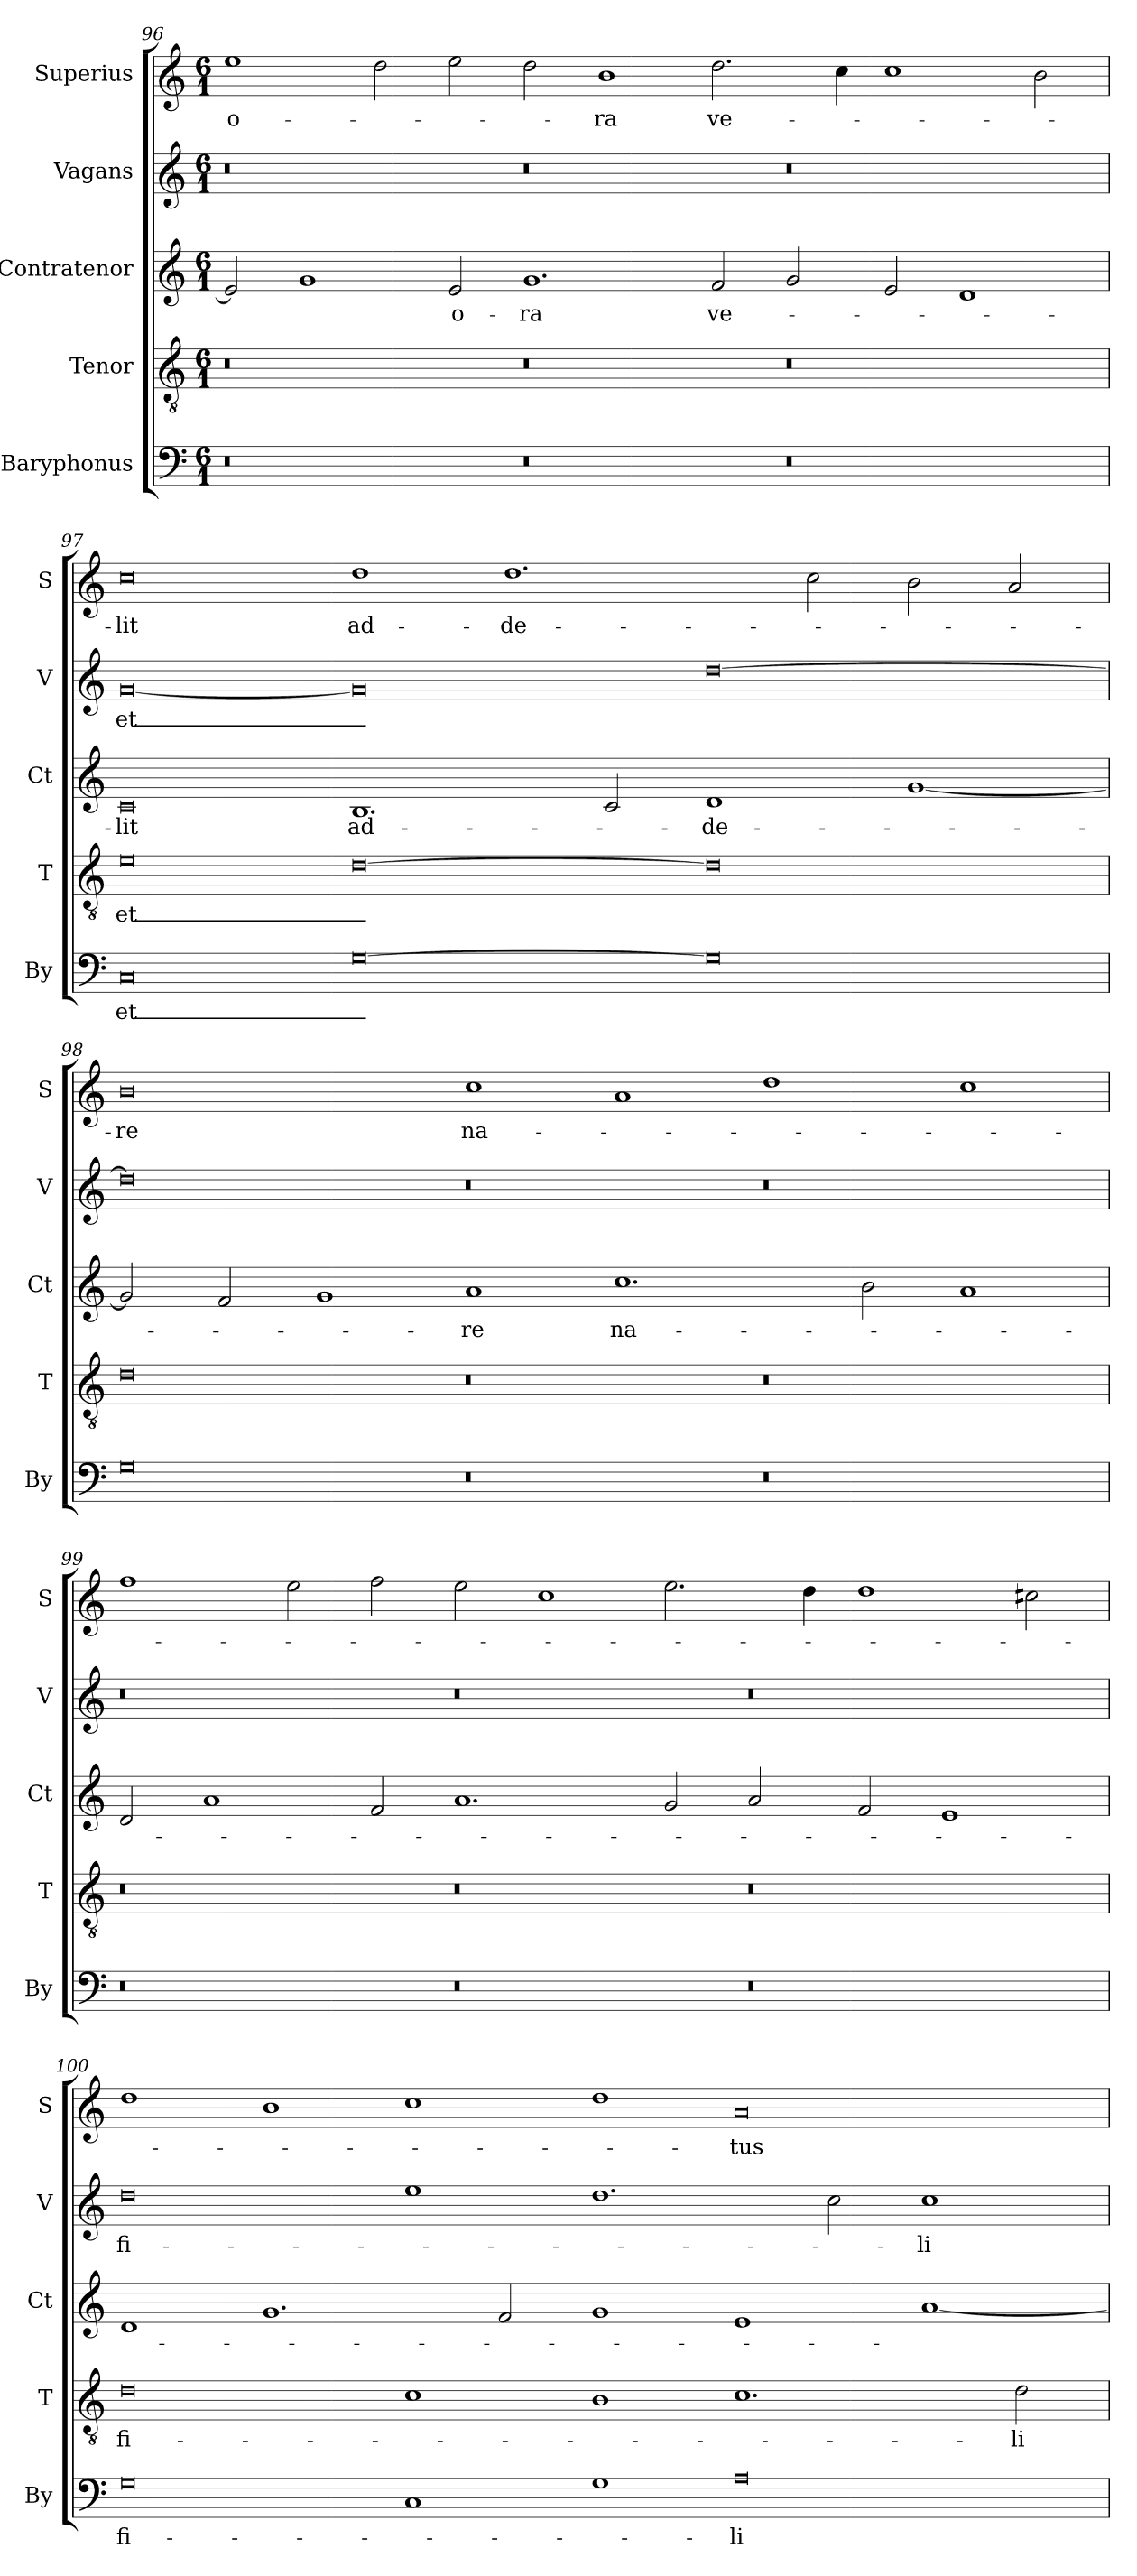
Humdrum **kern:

**kern	**text	**kern	**text	**kern	**text	**kern	**text	**kern	**text
*part5	*part5	*part4	*part4	*part3	*part3	*part2	*part2	*part1	*part1
*staff5	*staff5	*staff4	*staff4	*staff3	*staff3	*staff2	*staff2	*staff1	*staff1
*I"Baryphonus	*	*I"Tenor	*	*I"Contratenor	*	*I"Vagans	*	*I"Superius	*
*I'By	*	*I'T	*	*I'Ct	*	*I'V	*	*I'S	*
*clefF4	*	*clefGv2	*	*clefG2	*	*clefG2	*	*clefG2	*
*k[]	*	*k[]	*	*k[]	*	*k[]	*	*k[]	*
*M6/1	*	*M6/1	*	*M6/1	*	*M6/1	*	*M6/1	*
=96	=96	=96	=96	=96	=96	=96	=96	=96	=96
0r	.	0r	.	2e/]	_	0r	.	1ee	o-
.	.	.	.	1g	_	.	.	.	.
.	.	.	.	.	.	.	.	2dd\	.
.	.	.	.	2e/	o-	.	.	2ee\	.
0r	.	0r	.	1.g	-ra	0r	.	2dd\	.
.	.	.	.	.	.	.	.	1b	-ra
.	.	.	.	2f/	ve-	.	.	2.dd\	ve-
0r	.	0r	.	2g/	.	0r	.	.	.
.	.	.	.	.	.	.	.	4cc\	.
.	.	.	.	2e/	.	.	.	1cc	.
.	.	.	.	1d	.	.	.	.	.
.	.	.	.	.	.	.	.	2b\	.
=97	=97	=97	=97	=97	=97	=97	=97	=97	=97
0C	et_	0e	et_	0c	-lit	[0g	et_	0cc	-lit
[0G	_	[0d	_	1.B	ad-	0g]	_	1dd	ad-
.	.	.	.	.	.	.	.	1.dd	-de-
.	.	.	.	2c/	.	.	.	.	.
0G]	_	0d]	_	1d	-de-	[0dd	_	.	.
.	.	.	.	.	.	.	.	2cc\	.
.	.	.	.	[1g	.	.	.	2b\	.
.	.	.	.	.	.	.	.	2a/	.
=98	=98	=98	=98	=98	=98	=98	=98	=98	=98
0G	_	0d	_	2g/]	.	0dd]	_	0b	-re
.	.	.	.	2f/	.	.	.	.	.
.	.	.	.	1g	.	.	.	.	.
0r	.	0r	.	1a	-re	0r	.	1cc	na-
.	.	.	.	1.cc	na-	.	.	1a	.
0r	.	0r	.	.	.	0r	.	1dd	.
.	.	.	.	2b\	.	.	.	.	.
.	.	.	.	1a	.	.	.	1cc	.
=99	=99	=99	=99	=99	=99	=99	=99	=99	=99
0r	.	0r	.	2d/	.	0r	.	1ff	.
.	.	.	.	1a	.	.	.	.	.
.	.	.	.	.	.	.	.	2ee\	.
.	.	.	.	2f/	.	.	.	2ff\	.
0r	.	0r	.	1.a	.	0r	.	2ee\	.
.	.	.	.	.	.	.	.	1cc	.
.	.	.	.	2g/	.	.	.	2.ee\	.
0r	.	0r	.	2a/	.	0r	.	.	.
.	.	.	.	.	.	.	.	4dd\	.
.	.	.	.	2f/	.	.	.	1dd	.
.	.	.	.	1e	.	.	.	.	.
.	.	.	.	.	.	.	.	2cc#X\	.
=100	=100	=100	=100	=100	=100	=100	=100	=100	=100
0G	fi-	0d	fi-	1d	.	0dd	fi-	1dd	.
.	.	.	.	1.g	.	.	.	1b	.
1C	.	1c	.	.	.	1ee	.	1cc	.
.	.	.	.	2f/	.	.	.	.	.
1G	.	1B	.	1g	.	1.dd	.	1dd	.
0A	-li-	1.c	.	1e	.	.	.	0a	-tus
.	.	.	.	.	.	2cc\	.	.	.
.	.	.	.	[1a	.	1cc	-li-	.	.
.	.	2d\	-li-	.	.	.	.	.	.
=	=	=	=	=	=	=	=	=	=
*-	*-	*-	*-	*-	*-	*-	*-	*-	*-
